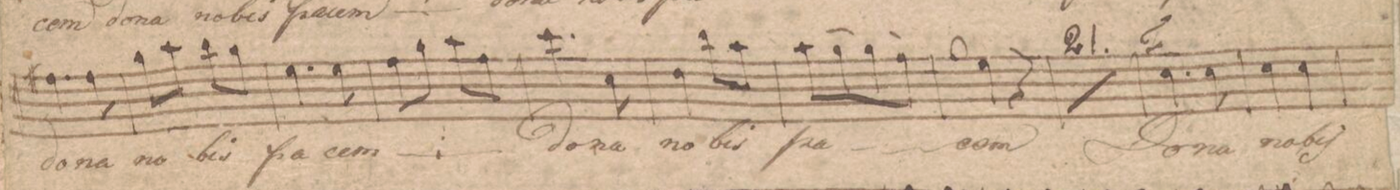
**kern	**text	**dynam
*I"Canto.	*	*
*clefC1	*	*
*k[f#c#]	*	*
*M2/4	*	*
4.dd#X\	do-	.
8dd#\	-na	.
=102	=102	=102
8ee\L	no-	.
8ff#\J	.	.
8gg\L	-bis	.
8ee\J	.	.
=103	=103	=103
4.cc#\	pa-	.
8cc#\	-cem	.
=104	=104	=104
8dd\L	{pa-	.
8ee\J	.	.
8ff#\L	-cem}	.
8dd\J	.	.
=105	=105	=105
4.aa\	do-	.
8a\	-na	.
=106	=106	=106
4b\	no-	.
8gg\L	-bis	.
8ff#\J	.	.
=107	=107	=107
(8ff#\L	pa-	.
8ee\)	.	.
(8ee\	.	.
8dd\J)	.	.
=108	=108	=108
8qqdd/	.	.
4cc#\	-cem	.
4r	.	.
=109	=109	=109
2r	.	.
=110	=110	=110
2r	.	.
=111	=111	=111
2r	.	.
=112	=112	=112
2r	.	.
=113	=113	=113
2r	.	.
=114	=114	=114
2r	.	.
=115	=115	=115
2r	.	.
=116	=116	=116
2r	.	.
=117	=117	=117
2r	.	.
=118	=118	=118
2r	.	.
=119	=119	=119
2r	.	.
=120	=120	=120
2r	.	.
=121	=121	=121
2r	.	.
=122	=122	=122
2r	.	.
=123	=123	=123
2r	.	.
=124	=124	=124
2r	.	.
=125	=125	=125
2r	.	.
=126	=126	=126
2r	.	.
=127	=127	=127
2r	.	.
=128	=128	=128
2r	.	.
=129	=129	=129
2r	.	.
=130	=130	=130
4.a\	Do-	.
8a\	-na	.
=131	=131	=131
4a\	no-	.
4a\	-biʃ	.
=132	=132	=132
*-	*-	*-
